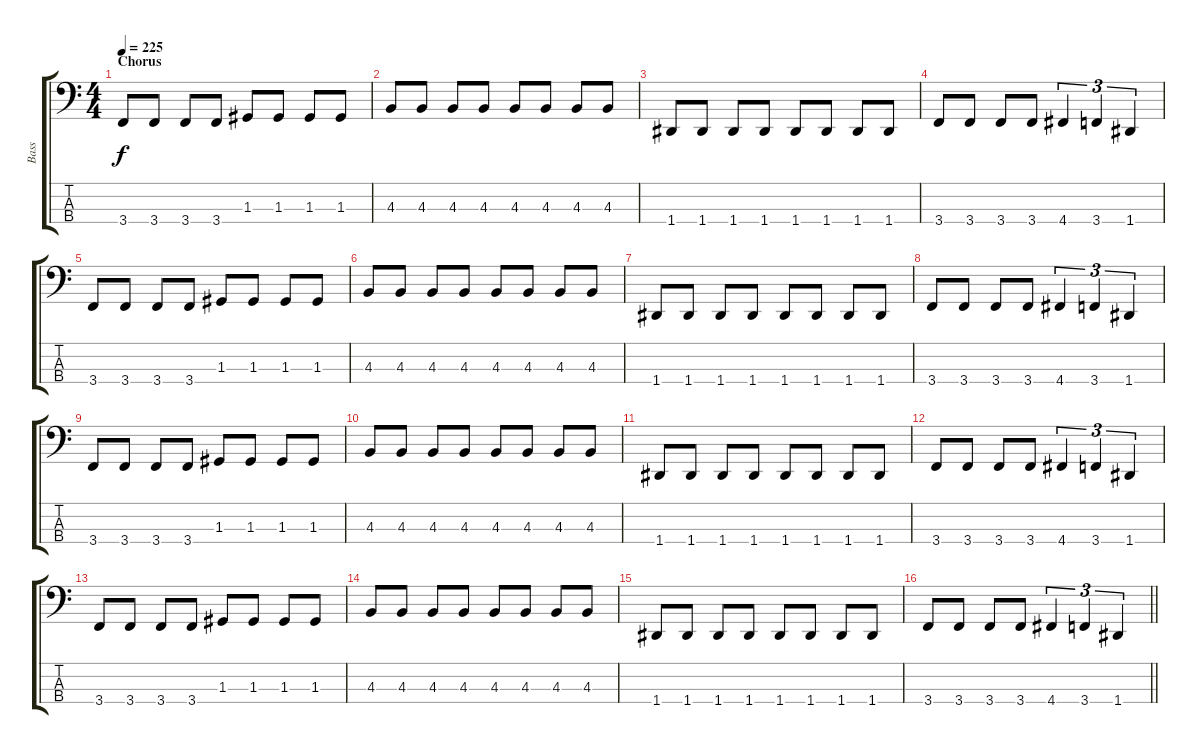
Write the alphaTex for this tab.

\track ("Bass" "Bass") {instrument electricbassfinger}
\staff {score tabs}
\tuning (F2 C2 G1 D1) {hide}
\ts (4 4)
\section ("" "Chorus")
\tempo 225
\clef f4
\ks c
3.4.8{dy f} 3.4.8 3.4.8 3.4.8 1.3.8 1.3.8 1.3.8 1.3.8 |
4.3.8 4.3.8 4.3.8 4.3.8 4.3.8 4.3.8 4.3.8 4.3.8 |
1.4.8 1.4.8 1.4.8 1.4.8 1.4.8 1.4.8 1.4.8 1.4.8 |
3.4.8 3.4.8 3.4.8 3.4.8 4.4.4{tu (3 2)} 3.4.4{tu (3 2)} 1.4.4{tu (3 2)} |
3.4.8 3.4.8 3.4.8 3.4.8 1.3.8 1.3.8 1.3.8 1.3.8 |
4.3.8 4.3.8 4.3.8 4.3.8 4.3.8 4.3.8 4.3.8 4.3.8 |
1.4.8 1.4.8 1.4.8 1.4.8 1.4.8 1.4.8 1.4.8 1.4.8 |
3.4.8 3.4.8 3.4.8 3.4.8 4.4.4{tu (3 2)} 3.4.4{tu (3 2)} 1.4.4{tu (3 2)} |
3.4.8 3.4.8 3.4.8 3.4.8 1.3.8 1.3.8 1.3.8 1.3.8 |
4.3.8 4.3.8 4.3.8 4.3.8 4.3.8 4.3.8 4.3.8 4.3.8 |
1.4.8 1.4.8 1.4.8 1.4.8 1.4.8 1.4.8 1.4.8 1.4.8 |
3.4.8 3.4.8 3.4.8 3.4.8 4.4.4{tu (3 2)} 3.4.4{tu (3 2)} 1.4.4{tu (3 2)} |
3.4.8 3.4.8 3.4.8 3.4.8 1.3.8 1.3.8 1.3.8 1.3.8 |
4.3.8 4.3.8 4.3.8 4.3.8 4.3.8 4.3.8 4.3.8 4.3.8 |
1.4.8 1.4.8 1.4.8 1.4.8 1.4.8 1.4.8 1.4.8 1.4.8 |
\barLineRight lightlight
3.4.8 3.4.8 3.4.8 3.4.8 4.4.4{tu (3 2)} 3.4.4{tu (3 2)} 1.4.4{tu (3 2)}
